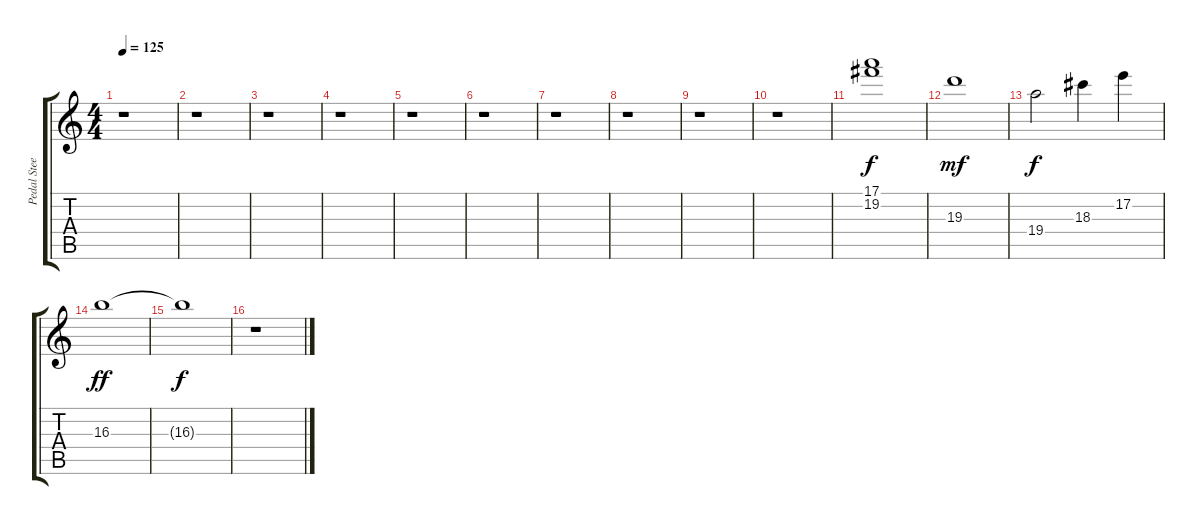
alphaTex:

\track ("Pedal Steel" "Pedal Stee") {instrument electricguitarjazz}
\staff {score tabs}
\tuning (E4 B3 G3 D3 A2 E2) {hide}
\ts (4 4)
\tempo 125
\clef g2
\ks c
r.1{dy f} |
r.1 |
r.1 |
r.1 |
r.1 |
r.1 |
r.1 |
r.1 |
r.1 |
r.1 |
(17.1 19.2).1 |
19.3.1{dy mf} |
19.4.2{dy f} 18.3.4 17.2.4 |
16.3.1{dy ff} |
16.3{t}.1{dy f} |
r.1
